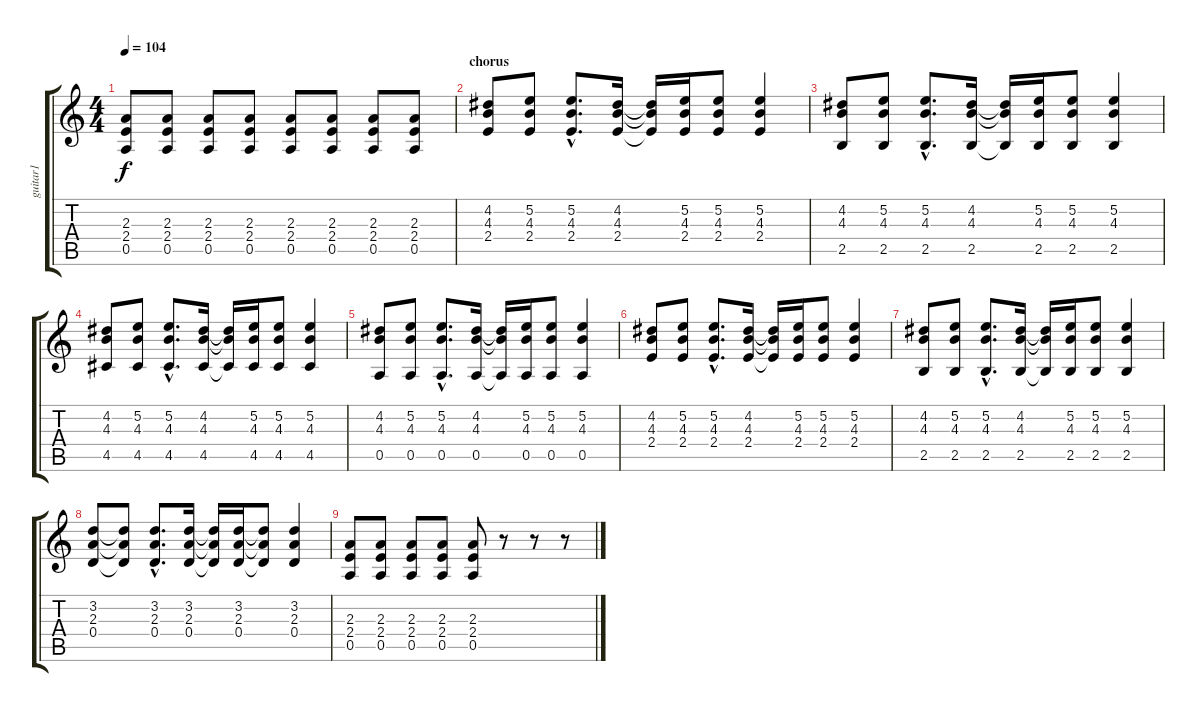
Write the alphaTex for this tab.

\track ("guitar1" "guitar1") {instrument distortionguitar}
\staff {score tabs}
\tuning (E4 B3 G3 D3 A2 E2) {hide}
\ts (4 4)
\tempo 104
\clef g2
\ks c
(2.3 2.4 0.5).8{dy f} (2.3 2.4 0.5).8 (2.3 2.4 0.5).8 (2.3 2.4 0.5).8 (2.3 2.4 0.5).8 (2.3 2.4 0.5).8 (2.3 2.4 0.5).8 (2.3 2.4 0.5).8 |
\section ("" "chorus")
(4.2 4.3 2.4).8 (5.2 4.3 2.4).8 (5.2{hac} 4.3{hac} 2.4{hac}).8{d} (4.2 4.3 2.4).16 (4.2{t} 4.3{t} 2.4{t}).16 (5.2 4.3 2.4).16 (5.2 4.3 2.4).8 (5.2 4.3 2.4).4 |
(4.2 4.3 2.5).8 (5.2 4.3 2.5).8 (5.2{hac} 4.3{hac} 2.5{hac}).8{d} (4.2 4.3 2.5).16 (4.2{t} 4.3{t} 2.5{t}).16 (5.2 4.3 2.5).16 (5.2 4.3 2.5).8 (5.2 4.3 2.5).4 |
(4.2 4.3 4.5).8 (5.2 4.3 4.5).8 (5.2{hac} 4.3{hac} 4.5{hac}).8{d} (4.2 4.3 4.5).16 (4.2{t} 4.3{t} 4.5{t}).16 (5.2 4.3 4.5).16 (5.2 4.3 4.5).8 (5.2 4.3 4.5).4 |
(4.2 4.3 0.5).8 (5.2 4.3 0.5).8 (5.2{hac} 4.3{hac} 0.5{hac}).8{d} (4.2 4.3 0.5).16 (4.2{t} 4.3{t} 0.5{t}).16 (5.2 4.3 0.5).16 (5.2 4.3 0.5).8 (5.2 4.3 0.5).4 |
(4.2 4.3 2.4).8 (5.2 4.3 2.4).8 (5.2{hac} 4.3{hac} 2.4{hac}).8{d} (4.2 4.3 2.4).16 (4.2{t} 4.3{t} 2.4{t}).16 (5.2 4.3 2.4).16 (5.2 4.3 2.4).8 (5.2 4.3 2.4).4 |
(4.2 4.3 2.5).8 (5.2 4.3 2.5).8 (5.2{hac} 4.3{hac} 2.5{hac}).8{d} (4.2 4.3 2.5).16 (4.2{t} 4.3{t} 2.5{t}).16 (5.2 4.3 2.5).16 (5.2 4.3 2.5).8 (5.2 4.3 2.5).4 |
(3.2 2.3 0.4).8 (3.2{t} 2.3{t} 0.4{t}).8 (3.2{hac} 2.3{hac} 0.4{hac}).8{d} (3.2 2.3 0.4).16 (3.2{t} 2.3{t} 0.4{t}).16 (3.2 2.3 0.4).16 (3.2{t} 2.3{t} 0.4{t}).8 (3.2 2.3 0.4).4 |
(2.3 2.4 0.5).8 (2.3 2.4 0.5).8 (2.3 2.4 0.5).8 (2.3 2.4 0.5).8 (2.3 2.4 0.5).8 r.8 r.8 r.8
